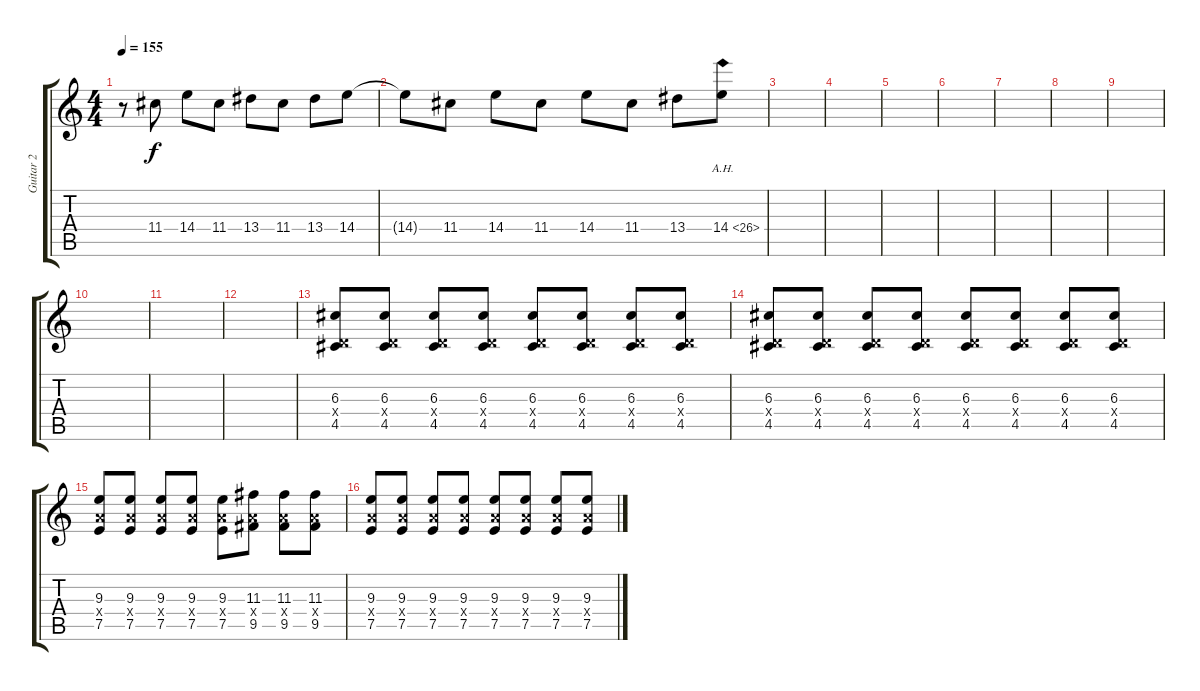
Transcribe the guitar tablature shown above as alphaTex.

\track ("Guitar 2" "Guitar 2") {instrument overdrivenguitar}
\staff {score tabs}
\tuning (E4 B3 G3 D3 A2 E2) {hide}
\ts (4 4)
\tempo 155
\clef g2
\ks c
r.8{dy f balance 1} 11.4.8 14.4.8 11.4.8 13.4.8 11.4.8 13.4.8 14.4.8 |
14.4{t}.8 11.4.8 14.4.8 11.4.8 14.4.8 11.4.8 13.4.8 14.4{ah 12}.8 |
|
|
|
|
|
|
|
|
|
|
(6.3 0.4{x} 4.5).8 (6.3 0.4{x} 4.5).8 (6.3 0.4{x} 4.5).8 (6.3 0.4{x} 4.5).8 (6.3 0.4{x} 4.5).8 (6.3 0.4{x} 4.5).8 (6.3 0.4{x} 4.5).8 (6.3 0.4{x} 4.5).8 |
(6.3 0.4{x} 4.5).8 (6.3 0.4{x} 4.5).8 (6.3 0.4{x} 4.5).8 (6.3 0.4{x} 4.5).8 (6.3 0.4{x} 4.5).8 (6.3 0.4{x} 4.5).8 (6.3 0.4{x} 4.5).8 (6.3 0.4{x} 4.5).8 |
(9.3 7.4{x} 7.5).8 (9.3 7.4{x} 7.5).8 (9.3 7.4{x} 7.5).8 (9.3 7.4{x} 7.5).8 (9.3 7.4{x} 7.5).8 (11.3 7.4{x} 9.5).8 (11.3 7.4{x} 9.5).8 (11.3 7.4{x} 9.5).8 |
(9.3 7.4{x} 7.5).8 (9.3 7.4{x} 7.5).8 (9.3 7.4{x} 7.5).8 (9.3 7.4{x} 7.5).8 (9.3 7.4{x} 7.5).8 (9.3 7.4{x} 7.5).8 (9.3 7.4{x} 7.5).8 (9.3 7.4{x} 7.5).8
